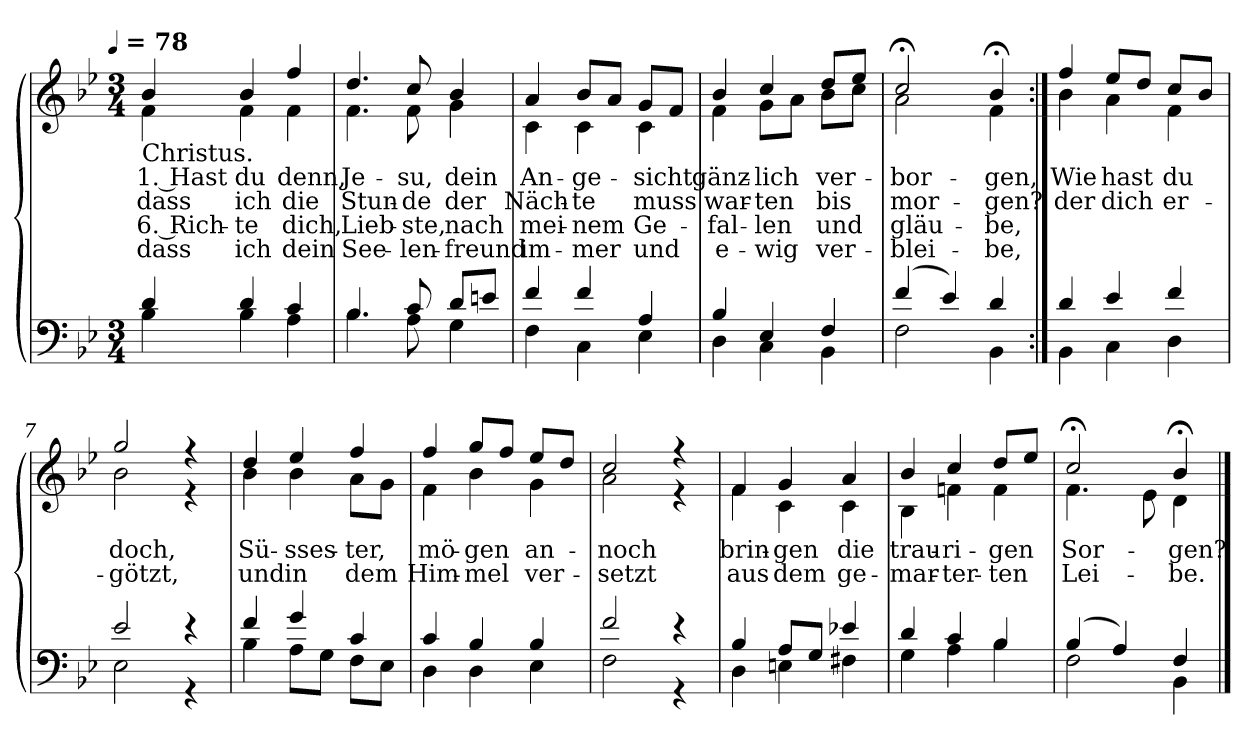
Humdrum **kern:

**kern	**kern	**text	**text	**text	**text
*part1	*part1	*part1	*part1	*part1	*part1
*staff2	*staff1	*staff1	*staff1	*staff1	*staff1
*clefF4	*clefG2	*	*	*	*
*k[b-e-]	*k[b-e-]	*	*	*	*
!!LO:TX:omd:t=[quarter] = 78
*M3/4	*M3/4	*	*	*	*
*MM78	*MM78	*	*	*	*
=1	=1	=1	=1	=1	=1
*^	*^	*	*	*	*
!	!	!LO:TX:b:t=Christus.	!	!	!	!	!
4d	4B-	4b-	4f	1. Hast	dass	6. Rich-	dass
4d	4B-	4b-	4f	du	ich	-te	ich
4c	4A	4ff	4f	denn,	die	dich,	dein
=2	=2	=2	=2	=2	=2	=2	=2
4.B-	4.B-	4.dd	4.f	Je-	Stun-	Lieb-	See-
8c	8A	8cc	8f	-su,	-de	-ste,	-len-
8dL	4G	4b-	4g	dein	der	nach	-freund
8enJ	.	.	.	.	.	.	.
=3	=3	=3	=3	=3	=3	=3	=3
4f	4F	4a	4c	An-	Näch-	mei-	im-
4f	4C	8b-L	4c	ge-	-te	-nem	-mer
.	.	8aJ	.	.	.	.	.
4A	4E-	8gL	4c	-sicht	muss	Ge-	und
.	.	8fJ	.	.	.	.	.
=4	=4	=4	=4	=4	=4	=4	=4
4B-	4D	4b-	4f	gänz-	war-	-fal-	e-
4E-	4C	4cc	8gL	-lich	-ten	-len	-wig
.	.	.	8aJ	.	.	.	.
4F	4BB-	8ddL	8b-L	ver-	bis	und	ver-
.	.	8ee-J	8ccJ	.	.	.	.
=5	=5	=5	=5	=5	=5	=5	=5
*	*	*MM76	*	*	*	*	*
(4f	2F	2cc;<	2a	-bor-	mor-	gläu-	-blei-
4e-)	.	.	.	.	.	.	.
4d	4BB-	4b-;<	4f	-gen,	-gen?	-be,	-be,
!!LO:LB:g=z	!!
=6:|!	=6:|!	=6:|!	=6:|!	=6:|!	=6:|!	=6:|!	=6:|!
*	*	*MM76	*	*	*	*	*
4d	4BB-	4ff	4b-	Wie	der	.	.
4e-	4C	8ee-L	4a	hast	dich	.	.
.	.	8ddJ	.	.	.	.	.
4f	4D	8ccL	4f	du	er-	.	.
.	.	8b-J	.	.	.	.	.
=7	=7	=7	=7	=7	=7	=7	=7
2e-	2E-	2gg	2b-	doch,	-götzt,	.	.
4r	4r	4r	4r	.	.	.	.
=8	=8	=8	=8	=8	=8	=8	=8
4f	4B-	4dd	4b-	Sü-	und	.	.
4g	8AL	4ee-	4b-	-sses-	in	.	.
.	8GJ	.	.	.	.	.	.
4c	8FL	4ff	8aL	-ter,	dem	.	.
.	8E-J	.	8gJ	.	.	.	.
=9	=9	=9	=9	=9	=9	=9	=9
4c	4D	4ff	4f	mö-	Him-	.	.
4B-	4D	8ggL	4b-	-gen	-mel	.	.
.	.	8ffJ	.	.	.	.	.
4B-	4E-	8ee-L	4g	an-	ver-	.	.
.	.	8ddJ	.	.	.	.	.
=10	=10	=10	=10	=10	=10	=10	=10
2f	2F	2cc	2a	-noch	-setzt	.	.
4r	4r	4r	4r	.	.	.	.
=11	=11	=11	=11	=11	=11	=11	=11
4B-	4D	4f	4f	brin-	aus	.	.
8AL	4En	4g	4c	-gen	dem	.	.
8GJ	.	.	.	.	.	.	.
4e-X	4F#X	4a	4c	die	ge-	.	.
=12	=12	=12	=12	=12	=12	=12	=12
4d	4G	4b-	4B-	trau-	-mar-	.	.
4c	4A	4cc	4fn	-ri-	-ter-	.	.
4B-	4B-	8ddL	4f	-gen	-ten	.	.
.	.	8ee-J	.	.	.	.	.
=13	=13	=13	=13	=13	=13	=13	=13
*	*	*MM72	*	*	*	*	*
(4B-	2F	2cc;<	4.f	Sor-	Lei-	.	.
4A)	.	.	.	.	.	.	.
.	.	.	8e-	.	.	.	.
4F	4BB-	4b-;<	4d	-gen?	-be.	.	.
*v	*v	*	*	*	*	*	*
*	*v	*v	*	*	*	*
==	==	==	==	==	==
*-	*-	*-	*-	*-	*-
